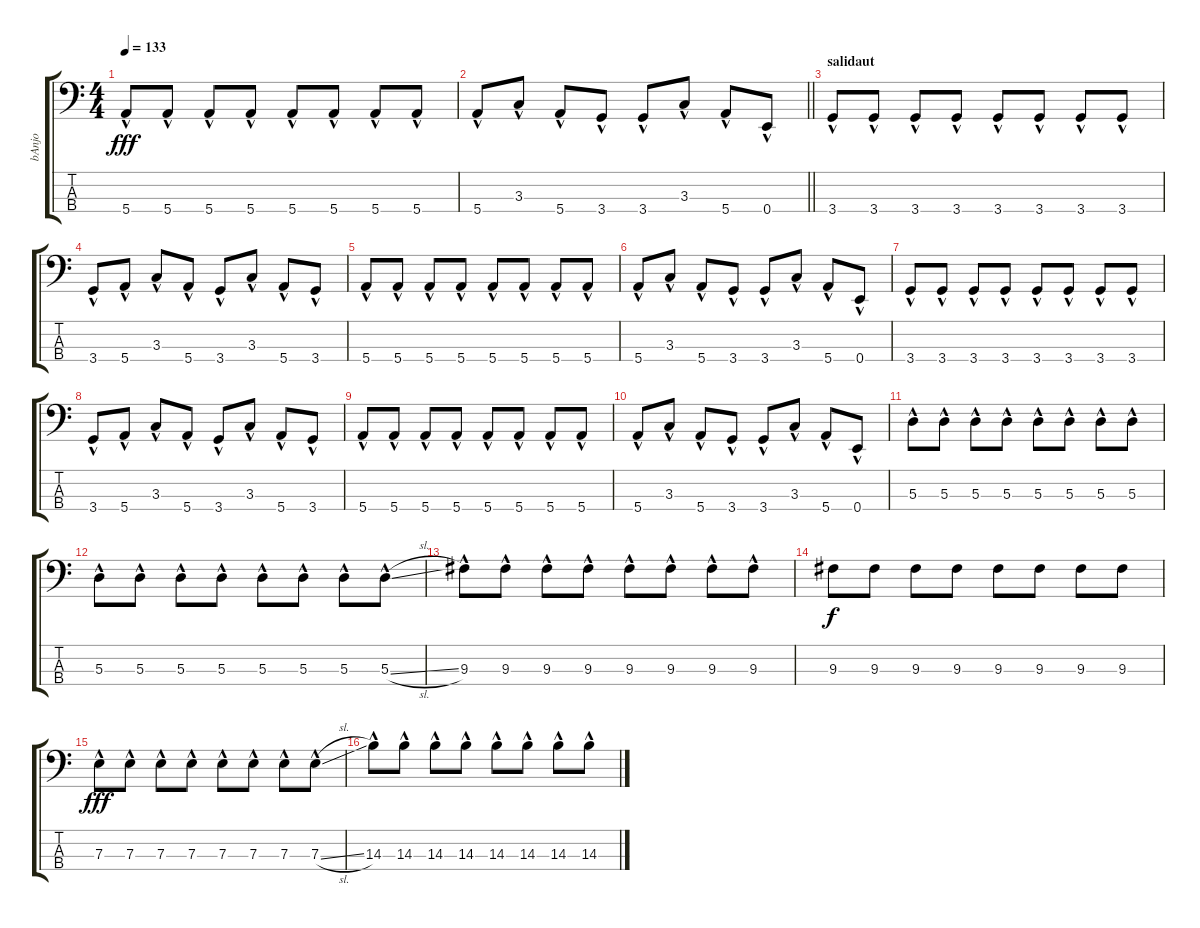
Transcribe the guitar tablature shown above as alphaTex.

\track ("bAnjo" "bAnjo") {instrument electricbassfinger}
\staff {score tabs}
\tuning (G2 D2 A1 E1) {hide}
\ts (4 4)
\tempo 133
\clef f4
\ks c
5.4{hac}.8{dy fff} 5.4{hac}.8 5.4{hac}.8 5.4{hac}.8 5.4{hac}.8 5.4{hac}.8 5.4{hac}.8 5.4{hac}.8 |
\barLineRight lightlight
5.4{hac}.8 3.3{hac}.8 5.4{hac}.8 3.4{hac}.8 3.4{hac}.8 3.3{hac}.8 5.4{hac}.8 0.4{hac}.8 |
\section ("" "salidaut")
3.4{hac}.8 3.4{hac}.8 3.4{hac}.8 3.4{hac}.8 3.4{hac}.8 3.4{hac}.8 3.4{hac}.8 3.4{hac}.8 |
3.4{hac}.8 5.4{hac}.8 3.3{hac}.8 5.4{hac}.8 3.4{hac}.8 3.3{hac}.8 5.4{hac}.8 3.4{hac}.8 |
5.4{hac}.8 5.4{hac}.8 5.4{hac}.8 5.4{hac}.8 5.4{hac}.8 5.4{hac}.8 5.4{hac}.8 5.4{hac}.8 |
5.4{hac}.8 3.3{hac}.8 5.4{hac}.8 3.4{hac}.8 3.4{hac}.8 3.3{hac}.8 5.4{hac}.8 0.4{hac}.8 |
3.4{hac}.8 3.4{hac}.8 3.4{hac}.8 3.4{hac}.8 3.4{hac}.8 3.4{hac}.8 3.4{hac}.8 3.4{hac}.8 |
3.4{hac}.8 5.4{hac}.8 3.3{hac}.8 5.4{hac}.8 3.4{hac}.8 3.3{hac}.8 5.4{hac}.8 3.4{hac}.8 |
5.4{hac}.8 5.4{hac}.8 5.4{hac}.8 5.4{hac}.8 5.4{hac}.8 5.4{hac}.8 5.4{hac}.8 5.4{hac}.8 |
5.4{hac}.8 3.3{hac}.8 5.4{hac}.8 3.4{hac}.8 3.4{hac}.8 3.3{hac}.8 5.4{hac}.8 0.4{hac}.8 |
5.3{hac}.8 5.3{hac}.8 5.3{hac}.8 5.3{hac}.8 5.3{hac}.8 5.3{hac}.8 5.3{hac}.8 5.3{hac}.8 |
5.3{hac}.8 5.3{hac}.8 5.3{hac}.8 5.3{hac}.8 5.3{hac}.8 5.3{hac}.8 5.3{hac}.8 5.3{sl hac}.8 |
9.3{hac}.8 9.3{hac}.8 9.3{hac}.8 9.3{hac}.8 9.3{hac}.8 9.3{hac}.8 9.3{hac}.8 9.3{hac}.8 |
9.3.8{dy f} 9.3.8 9.3.8 9.3.8 9.3.8 9.3.8 9.3.8 9.3.8 |
7.3{hac}.8{dy fff} 7.3{hac}.8 7.3{hac}.8 7.3{hac}.8 7.3{hac}.8 7.3{hac}.8 7.3{hac}.8 7.3{sl hac}.8 |
14.3{hac}.8 14.3{hac}.8 14.3{hac}.8 14.3{hac}.8 14.3{hac}.8 14.3{hac}.8 14.3{hac}.8 14.3{hac}.8
